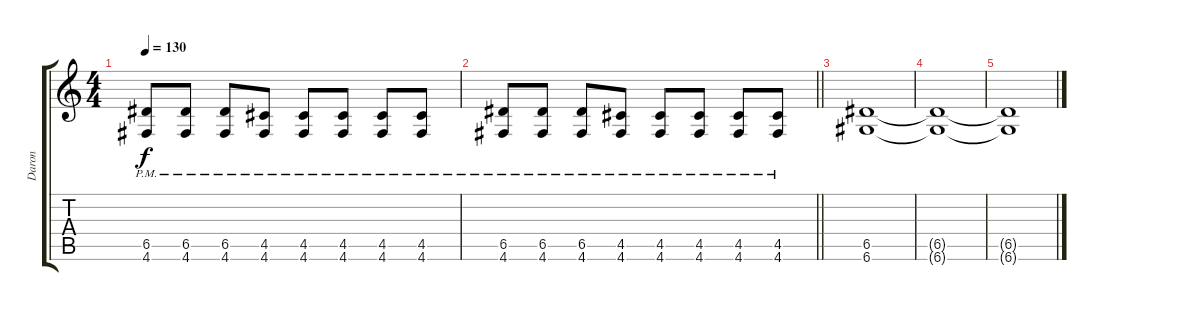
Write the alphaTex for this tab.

\track ("Daron" "Daron") {instrument overdrivenguitar}
\staff {score tabs}
\tuning (E4 B3 G3 D3 A2 D2) {hide}
\ts (4 4)
\tempo 130
\clef g2
\ks c
(6.5{pm} 4.6{pm}).8{dy f} (6.5{pm} 4.6{pm}).8 (6.5{pm} 4.6{pm}).8 (4.5{pm} 4.6{pm}).8 (4.5{pm} 4.6{pm}).8 (4.5{pm} 4.6{pm}).8 (4.5{pm} 4.6{pm}).8 (4.5{pm} 4.6{pm}).8 |
\barLineRight lightlight
(6.5{pm} 4.6{pm}).8 (6.5{pm} 4.6{pm}).8 (6.5{pm} 4.6{pm}).8 (4.5{pm} 4.6{pm}).8 (4.5{pm} 4.6{pm}).8 (4.5{pm} 4.6{pm}).8 (4.5{pm} 4.6{pm}).8 (4.5{pm} 4.6{pm}).8 |
(6.5 6.6).1 |
(6.5{t} 6.6{t}).1 |
(6.5{t} 6.6{t}).1
